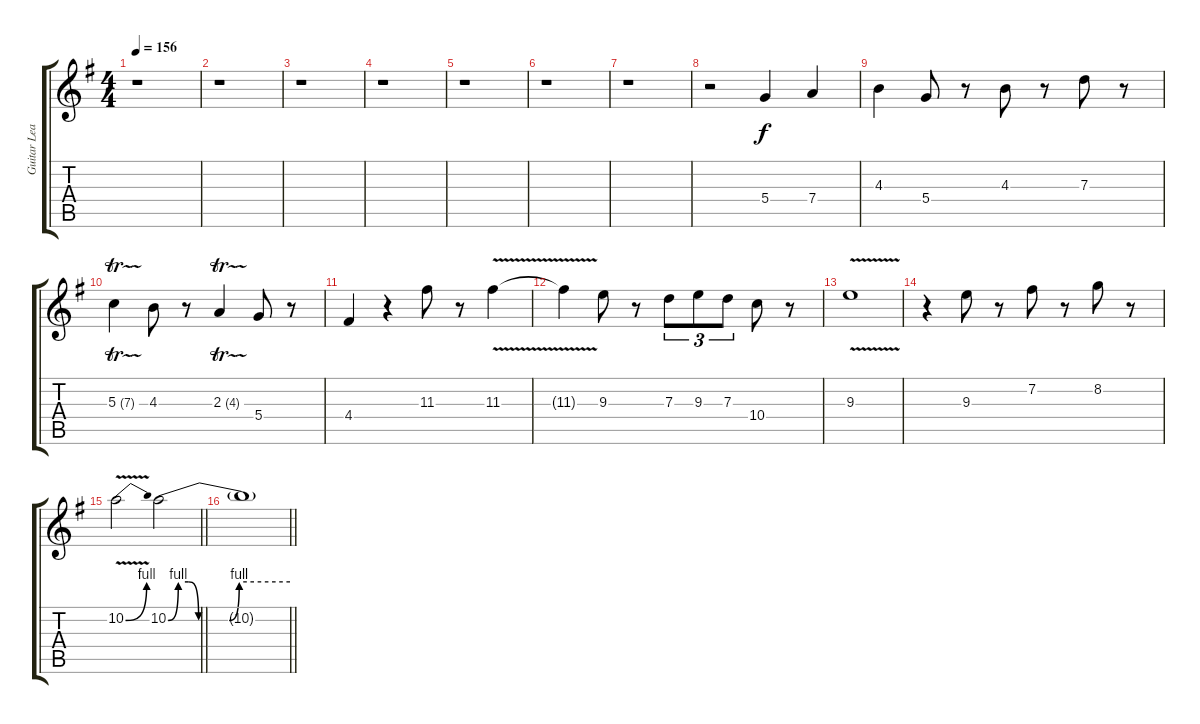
\track ("Guitar Lead 2" "Guitar Lea") {instrument overdrivenguitar}
\staff {score tabs}
\tuning (E4 B3 G3 D3 A2 E2) {hide}
\ts (4 4)
\tempo 156
\clef g2
\ks g
r.1{dy f} |
r.1 |
r.1 |
r.1 |
r.1 |
r.1 |
r.1 |
r.2 5.4.4 7.4.4 |
4.3.4 5.4.8 r.8 4.3.8 r.8 7.3.8 r.8 |
5.3{tr (7 16)}.4 4.3.8 r.8 2.3{tr (4 16)}.4 5.4.8 r.8 |
4.4.4 r.4 11.3.8 r.8 11.3{v}.4 |
11.3{t}.4 9.3.8 r.8 7.3.8{tu (3 2)} 9.3.8{tu (3 2)} 7.3.8{tu (3 2)} 10.4.8 r.8 |
9.3{v}.1 |
r.4 9.3.8 r.8 7.2.8 r.8 8.2.8 r.8 |
\barLineRight lightlight
10.2{be (bend 0 0 60 4) v}.2 10.2{be (custom 0 0 5 4 10 4 15 0 30 0 35 4 60 4)}.2 |
\barLineRight lightlight
10.2{t}.1
